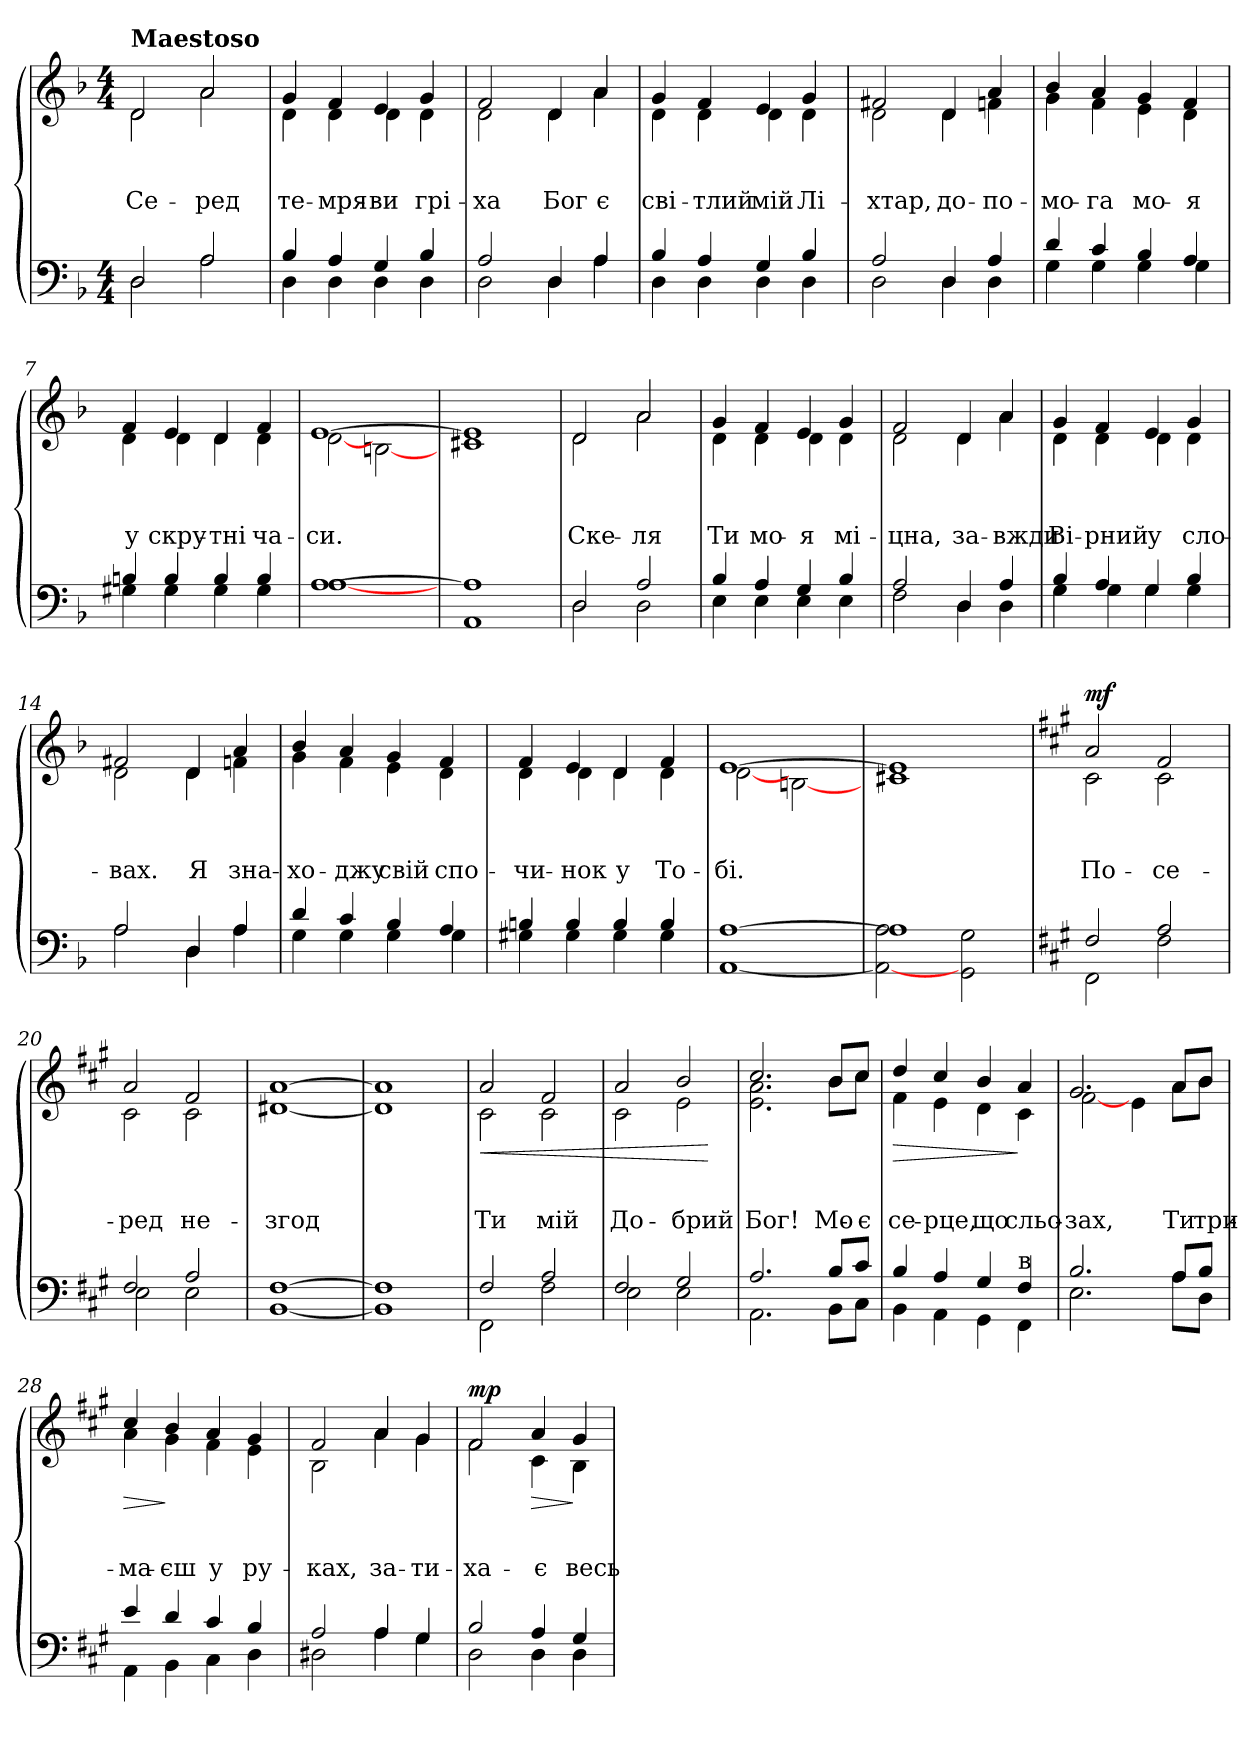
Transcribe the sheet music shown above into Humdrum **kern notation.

**kern	**kern	**text	**text	**text	**dynam
*part2	*part1	*part1	*part1	*part1	*part1
*staff2	*staff1	*staff1	*staff1	*staff1	*staff1
*clefF4	*clefG2	*	*	*	*
*k[b-]	*k[b-]	*	*	*	*
*d:	*d:	*	*	*	*
*M4/4	*M4/4	*	*	*	*
=1	=1	=1	=1	=1	=1
*^	*^	*	*	*	*
!	!	!LO:TX:a:B:t=Maestoso	!	!	!	!	!
!	!	!	!	!	!	!LO:LY:b	!
2D/	2D\	2d/	2d\	.	.	Се-	.
!	!	!	!	!	!	!LO:LY:b	!
2A/	2A\	2a/	2a\	.	.	-ред	.
=2	=2	=2	=2	=2	=2	=2	=2
!	!	!	!	!	!	!LO:LY:b	!
4B-/	4D\	4g/	4d\	.	.	те-	.
!	!	!	!	!	!	!LO:LY:b	!
4A/	4D\	4f/	4d\	.	.	-мря-	.
!	!	!	!	!	!	!LO:LY:b	!
4G/	4D\	4e/	4d\	.	.	-ви	.
!	!	!	!	!	!	!LO:LY:b	!
4B-/	4D\	4g/	4d\	.	.	грі-	.
=3	=3	=3	=3	=3	=3	=3	=3
!	!	!	!	!	!	!LO:LY:b	!
2A/	2D\	2f/	2d\	.	.	-ха	.
!	!	!	!	!	!	!LO:LY:b	!
4D/	4D\	4d/	4d\	.	.	Бог	.
!	!	!	!	!	!	!LO:LY:b	!
4A/	4A\	4a/	4a\	.	.	є	.
=4	=4	=4	=4	=4	=4	=4	=4
!	!	!	!	!	!	!LO:LY:b	!
4B-/	4D\	4g/	4d\	.	.	сві-	.
!	!	!	!	!	!	!LO:LY:b	!
4A/	4D\	4f/	4d\	.	.	-тлий	.
!	!	!	!	!	!	!LO:LY:b	!
4G/	4D\	4e/	4d\	.	.	мій	.
!	!	!	!	!	!	!LO:LY:b	!
4B-/	4D\	4g/	4d\	.	.	Лі-	.
=5	=5	=5	=5	=5	=5	=5	=5
!	!	!	!	!	!	!LO:LY:b	!
2A/	2D\	2f#X/	2d\	.	.	-хтар,	.
!	!	!	!	!	!	!LO:LY:b	!
4D/	4D\	4d/	4d\	.	.	до-	.
!	!	!	!	!	!	!LO:LY:b	!
4A/	4D\	4a/	4f\	.	.	-по-	.
!!LO:LB:g=z	!!
=6	=6	=6	=6	=6	=6	=6	=6
!	!	!	!	!	!	!LO:LY:b	!
4d/	4G\	4b-/	4g\	.	.	-мо-	.
!	!	!	!	!	!	!LO:LY:b	!
4c/	4G\	4a/	4f\	.	.	-га	.
!	!	!	!	!	!	!LO:LY:b	!
4B-/	4G\	4g/	4e\	.	.	мо-	.
!	!	!	!	!	!	!LO:LY:b	!
4A/	4G\	4f/	4d\	.	.	-я	.
=7	=7	=7	=7	=7	=7	=7	=7
!	!	!	!	!	!	!LO:LY:b	!
4Bn/	4G#X\	4f/	4d\	.	.	у	.
!	!	!	!	!	!	!LO:LY:b	!
4B/	4G#\	4e/	4d\	.	.	скру-	.
!	!	!	!	!	!	!LO:LY:b	!
4B/	4G#\	4d/	4d\	.	.	-тні	.
!	!	!	!	!	!	!LO:LY:b	!
4B/	4G#\	4f/	4d\	.	.	ча-	.
=8	=8	=8	=8	=8	=8	=8	=8
!	!	!	!	!	!	!LO:LY:b	!
[>1A	[<1A	[>1e	[<2d\	.	.	-си.	.
.	.	.	[<2Bn\	.	.	.	.
=9	=9	=9	=9	=9	=9	=9	=9
1A]	1AA	1e]	1c#X	.	.	.	.
=10	=10	=10	=10	=10	=10	=10	=10
!	!	!	!	!	!	!LO:LY:b	!
2D/	2D\	2d/	2d\	.	.	Ске-	.
!	!	!	!	!	!	!LO:LY:b	!
2A/	2D\	2a/	2a\	.	.	-ля	.
=11	=11	=11	=11	=11	=11	=11	=11
!	!	!	!	!	!	!LO:LY:b	!
4B-/	4E\	4g/	4d\	.	.	Ти	.
!	!	!	!	!	!	!LO:LY:b	!
4A/	4E\	4f/	4d\	.	.	мо-	.
!	!	!	!	!	!	!LO:LY:b	!
4G/	4E\	4e/	4d\	.	.	-я	.
!	!	!	!	!	!	!LO:LY:b	!
4B-/	4E\	4g/	4d\	.	.	мі-	.
!!LO:LB:g=z	!!
=12	=12	=12	=12	=12	=12	=12	=12
!	!	!	!	!	!	!LO:LY:b	!
2A/	2F\	2f/	2d\	.	.	-цна,	.
!	!	!	!	!	!	!LO:LY:b	!
4D/	4D\	4d/	4d\	.	.	за-	.
!	!	!	!	!	!	!LO:LY:b	!
4A/	4D\	4a/	4a\	.	.	-вжди	.
=13	=13	=13	=13	=13	=13	=13	=13
!	!	!	!	!	!	!LO:LY:b	!
4B-/	4G\	4g/	4d\	.	.	Ві-	.
!	!	!	!	!	!	!LO:LY:b	!
4A/	4G\	4f/	4d\	.	.	-рний	.
!	!	!	!	!	!	!LO:LY:b	!
4G/	4G\	4e/	4d\	.	.	у	.
!	!	!	!	!	!	!LO:LY:b	!
4B-/	4G\	4g/	4d\	.	.	сло-	.
=14	=14	=14	=14	=14	=14	=14	=14
!	!	!	!	!	!	!LO:LY:b	!
2A/	2A\	2f#X/	2d\	.	.	-вах.	.
!	!	!	!	!	!	!LO:LY:b	!
4D/	4D\	4d/	4d\	.	.	Я	.
!	!	!	!	!	!	!LO:LY:b	!
4A/	4A\	4a/	4f\	.	.	зна-	.
=15	=15	=15	=15	=15	=15	=15	=15
!	!	!	!	!	!	!LO:LY:b	!
4d/	4G\	4b-/	4g\	.	.	-хо-	.
!	!	!	!	!	!	!LO:LY:b	!
4c/	4G\	4a/	4f\	.	.	-джу	.
!	!	!	!	!	!	!LO:LY:b	!
4B-/	4G\	4g/	4e\	.	.	свій	.
!	!	!	!	!	!	!LO:LY:b	!
4A/	4G\	4f/	4d\	.	.	спо-	.
=16	=16	=16	=16	=16	=16	=16	=16
!	!	!	!	!	!	!LO:LY:b	!
4Bn/	4G#X\	4f/	4d\	.	.	-чи-	.
!	!	!	!	!	!	!LO:LY:b	!
4B/	4G#\	4e/	4d\	.	.	-нок	.
!	!	!	!	!	!	!LO:LY:b	!
4B/	4G#\	4d/	4d\	.	.	у	.
!	!	!	!	!	!	!LO:LY:b	!
4B/	4G#\	4f/	4d\	.	.	То-	.
!!LO:LB:g=z	!!
=17	=17	=17	=17	=17	=17	=17	=17
!	!	!	!	!	!	!LO:LY:b	!
[>1A	[<1AA	[>1e	[<2d\	.	.	-бі.	.
.	.	.	[<2Bn\	.	.	.	.
=18	=18	=18	=18	=18	=18	=18	=18
1A]	2AA\_ 2A\	1e]	1c#X	.	.	.	.
.	2GG\ 2G\	.	.	.	.	.	.
=19	=19	=19	=19	=19	=19	=19	=19
*k[f#c#g#]	*	*k[f#c#g#]	*	*	*	*	*
*f#:	*	*f#:	*	*	*	*	*
!	!	!	!	!	!	!LO:LY:b	!LO:DY:a
2F#/	2FF#\	2a/	2c#\	.	.	По-	mf
!	!	!	!	!	!	!LO:LY:b	!
2A/	2F#\	2f#/	2c#\	.	.	-се-	.
=20	=20	=20	=20	=20	=20	=20	=20
!	!	!	!	!	!	!LO:LY:b	!
2F#/	2E\	2a/	2c#\	.	.	-ред	.
!	!	!	!	!	!	!LO:LY:b	!
2A/	2E\	2f#/	2c#\	.	.	не-	.
=21	=21	=21	=21	=21	=21	=21	=21
!	!	!	!	!	!	!LO:LY:b	!
[>1F#	[<1BB	[>1a	[<1d#X	.	.	-згод	.
=22	=22	=22	=22	=22	=22	=22	=22
1F#]	1BB]	1a]	1d#]	.	.	.	.
!!LO:PB:g=z	!!
=23	=23	=23	=23	=23	=23	=23	=23
!	!	!	!	!	!	!LO:LY:b	!LO:HP:b
2F#/	2FF#\	2a/	2c#\	.	.	Ти	<
!	!	!	!	!	!	!LO:LY:b	!
2A/	2F#\	2f#/	2c#\	.	.	мій	.
=24	=24	=24	=24	=24	=24	=24	=24
!	!	!	!	!	!	!LO:LY:b	!
2F#/	2E\	2a/	2c#\	.	.	До-	.
!	!	!	!	!	!	!LO:LY:b	!
2G#/	2E\	2b/	2e\	.	.	-брий	.
*v	*v	*	*	*	*	*	*
*	*v	*v	*	*	*	*
.	.	.	.	.	[
=25	=25	=25	=25	=25	=25
*^	*^	*	*	*	*
!	!	!	!	!	!	!LO:LY:b	!
2.A/	2.AA\	2.cc#/	2.e\ 2.a\	.	.	Бог!	.
!	!	!	!	!	!	!LO:LY:b	!
8B/L	8BB\L	8b/L	8b\L	.	.	Мо-	.
!	!	!	!	!	!	!LO:LY:b	!
8c#/J	8C#\J	8cc#/J	8cc#\J	.	.	-є	.
=26	=26	=26	=26	=26	=26	=26	=26
!	!	!	!	!	!	!LO:LY:b	!LO:HP:b
4B/	4BB\	4dd/	4f#\	.	.	се-	>
!	!	!	!	!	!	!LO:LY:b	!
4A/	4AA\	4cc#/	4e\	.	.	-рце,	.
!	!	!	!	!	!	!LO:LY:b	!
4G#/	4GG#\	4b/	4d\	.	.	що	.
!LO:TX:a:t=в	!	!	!	!	!	!	!
!	!	!	!	!	!	!LO:LY:b	!
4F#/	4FF#\	4a/	4c#\	.	.	сльо-	]
=27	=27	=27	=27	=27	=27	=27	=27
!	!	!	!	!	!	!LO:LY:b	!
2.B/	2.E\	2.g#/	[<2f#\	.	.	-зах,	.
.	.	.	4e\	.	.	.	.
!	!	!	!	!	!	!LO:LY:b	!
8A/L	8A\L	8a/L	8a\L	.	.	Ти	.
!	!	!	!	!	!	!LO:LY:b	!
8B/J	8D\J	8b/J	8b\J	.	.	три-	.
!!LO:LB:g=z	!!
=28	=28	=28	=28	=28	=28	=28	=28
!	!	!	!	!	!	!LO:LY:b	!LO:HP:b
4e/	4AA\	4cc#/	4a\	.	.	-ма-	>
!	!	!	!	!	!	!LO:LY:b	!
4d/	4BB\	4b/	4g#\	.	.	-єш	]
!	!	!	!	!	!	!LO:LY:b	!
4c#/	4C#\	4a/	4f#\	.	.	у	.
!	!	!	!	!	!	!LO:LY:b	!
4B/	4D\	4g#/	4e\	.	.	ру-	.
=29	=29	=29	=29	=29	=29	=29	=29
!	!	!	!	!	!	!LO:LY:b	!
2A/	2D#X\	2f#/	2B\	.	.	-ках,	.
!	!	!	!	!	!	!LO:LY:b	!
4A/	4A\	4a/	4a\	.	.	за-	.
!	!	!	!	!	!	!LO:LY:b	!
4G#/	4G#\	4g#/	4g#\	.	.	-ти-	.
=30	=30	=30	=30	=30	=30	=30	=30
!	!	!	!	!	!	!LO:LY:b	!LO:DY:a
2B/	2D\	2f#/	2f#\	.	.	-ха-	mp
!	!	!	!	!	!	!LO:LY:b	!LO:HP:b
4A/	4D\	4a/	4c#\	.	.	-є	>
!	!	!	!	!	!	!LO:LY:b	!
4G#/	4D\	4g#/	4B\	.	.	весь	]
*v	*v	*	*	*	*	*	*
*	*v	*v	*	*	*	*
=	=	=	=	=	=
*-	*-	*-	*-	*-	*-
